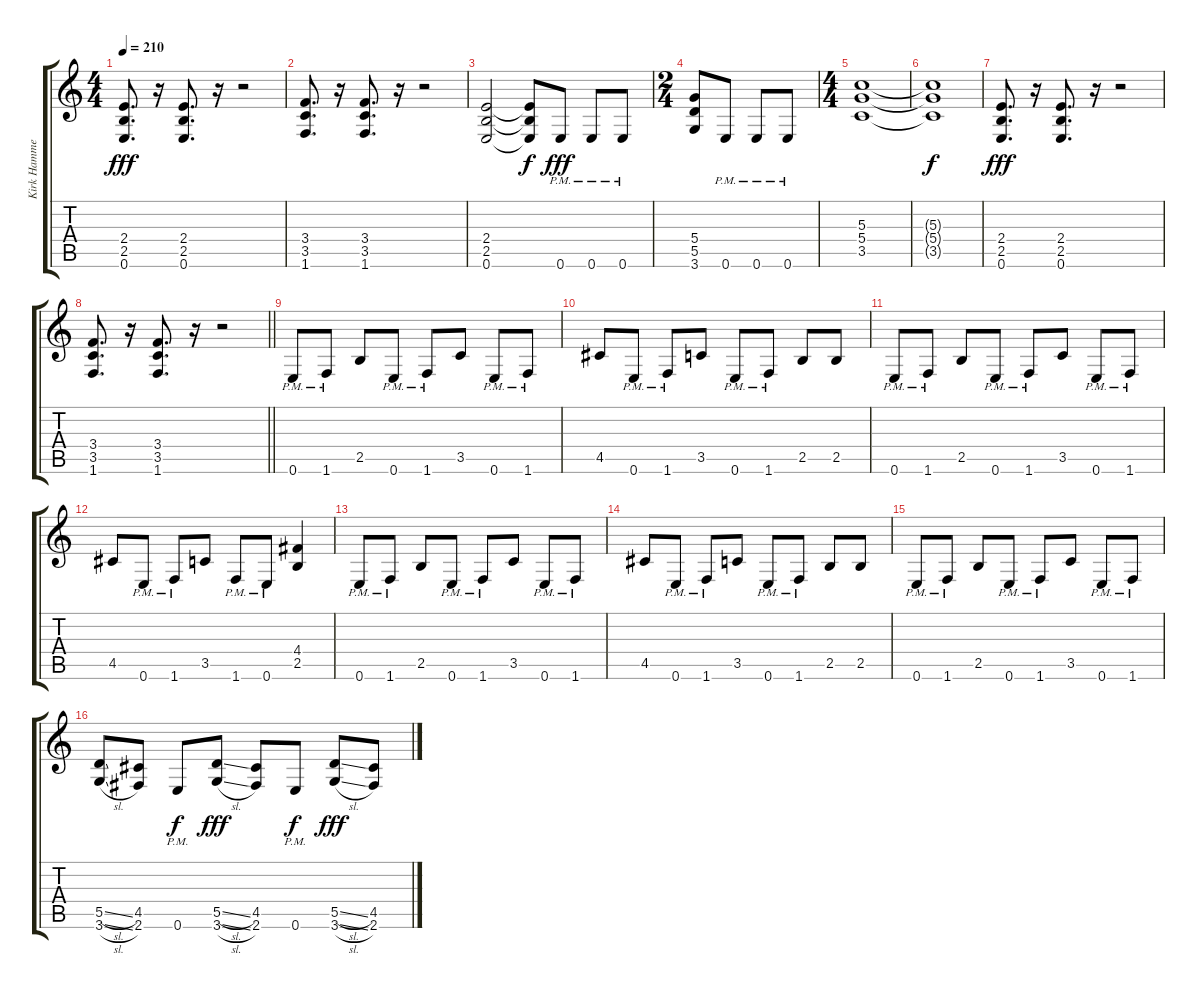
\track ("Kirk Hammett" "Kirk Hamme") {instrument distortionguitar}
\staff {score tabs}
\tuning (E4 B3 G3 D3 A2 E2) {hide}
\ts (4 4)
\tempo 210
\clef g2
\ks c
(2.4 2.5 0.6).8{d dy fff} r.16 (2.4 2.5 0.6).8{d} r.16 r.2 |
(3.4 3.5 1.6).8{d} r.16 (3.4 3.5 1.6).8{d} r.16 r.2 |
(2.4 2.5 0.6).2 (2.4{t} 2.5{t} 0.6{t}).8{dy f} 0.6{pm}.8{dy fff} 0.6{pm}.8 0.6{pm}.8 |
\ts (2 4)
(5.4 5.5 3.6).8 0.6{pm}.8 0.6{pm}.8 0.6{pm}.8 |
\ts (4 4)
(5.3 5.4 3.5).1 |
(5.3{t} 5.4{t} 3.5{t}).1{dy f} |
(2.4 2.5 0.6).8{d dy fff} r.16 (2.4 2.5 0.6).8{d} r.16 r.2 |
\barLineRight lightlight
(3.4 3.5 1.6).8{d} r.16 (3.4 3.5 1.6).8{d} r.16 r.2 |
0.6{pm}.8 1.6{pm}.8 2.5.8 0.6{pm}.8 1.6{pm}.8 3.5.8 0.6{pm}.8 1.6{pm}.8 |
4.5.8 0.6{pm}.8 1.6{pm}.8 3.5.8 0.6{pm}.8 1.6{pm}.8 2.5.8 2.5.8 |
0.6{pm}.8 1.6{pm}.8 2.5.8 0.6{pm}.8 1.6{pm}.8 3.5.8 0.6{pm}.8 1.6{pm}.8 |
4.5.8 0.6{pm}.8 1.6{pm}.8 3.5.8 1.6{pm}.8 0.6{pm}.8 (4.4 2.5).4 |
0.6{pm}.8 1.6{pm}.8 2.5.8 0.6{pm}.8 1.6{pm}.8 3.5.8 0.6{pm}.8 1.6{pm}.8 |
4.5.8 0.6{pm}.8 1.6{pm}.8 3.5.8 0.6{pm}.8 1.6{pm}.8 2.5.8 2.5.8 |
0.6{pm}.8 1.6{pm}.8 2.5.8 0.6{pm}.8 1.6{pm}.8 3.5.8 0.6{pm}.8 1.6{pm}.8 |
(5.5{sl} 3.6{sl}).8 (4.5 2.6).8 0.6{pm}.8{dy f} (5.5{sl} 3.6{sl}).8{dy fff} (4.5 2.6).8 0.6{pm}.8{dy f} (5.5{sl} 3.6{sl}).8{dy fff} (4.5 2.6).8
